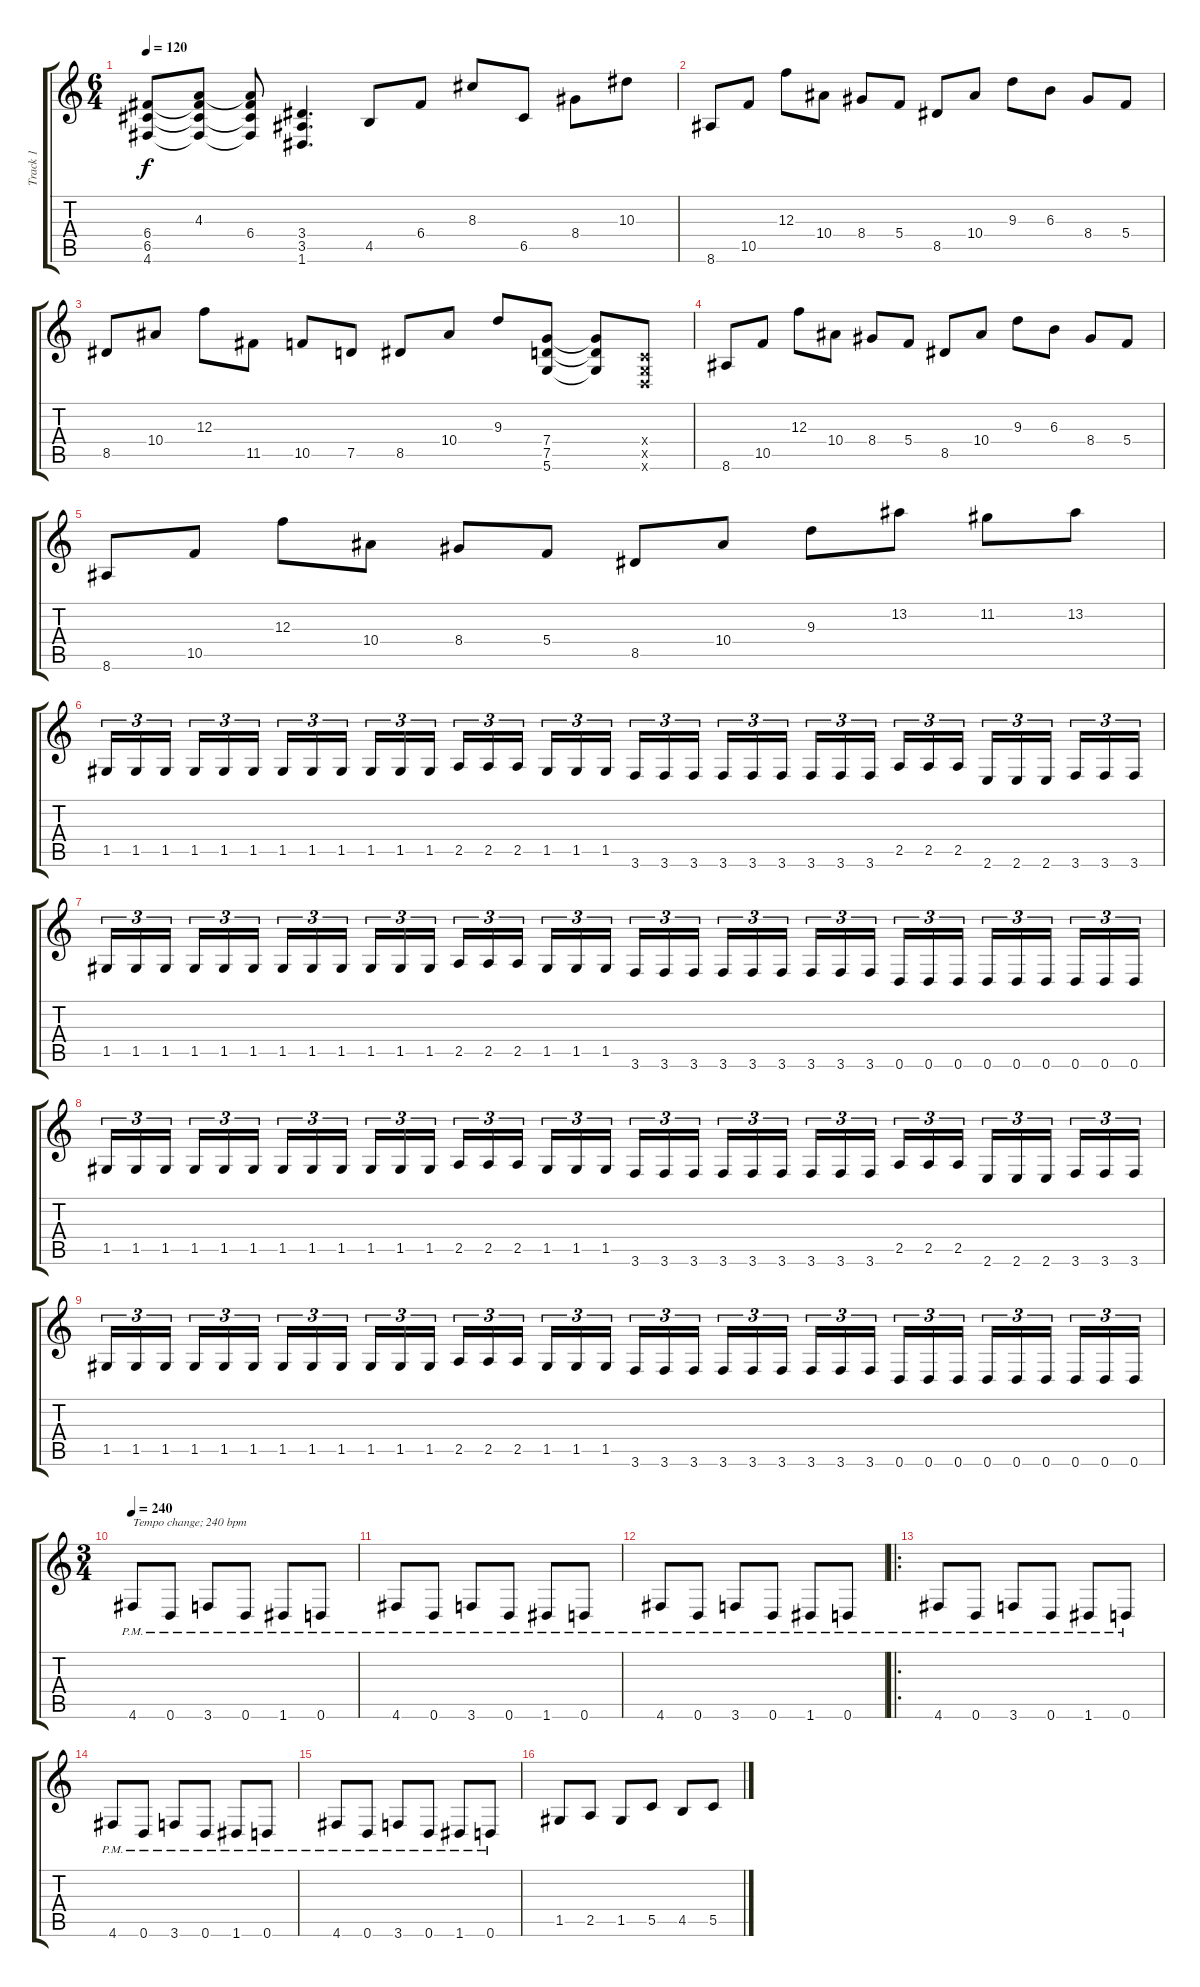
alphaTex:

\track ("Track 1" "Track 1") {instrument distortionguitar}
\staff {score tabs}
\tuning (D4 A3 F3 C3 G2 D2) {hide}
\ts (6 4)
\tempo 120
\clef g2
\ks c
(6.4 6.5 4.6).8{dy f} (4.3 6.4{t} 6.5{t} 4.6{t}).8 (4.3{t} 6.4 6.5{t} 4.6{t}).8 (3.4 3.5 1.6).4{d} 4.5.8 6.4.8 8.3.8 6.5.8 8.4.8 10.3.8 |
8.6.8 10.5.8 12.3.8 10.4.8 8.4.8 5.4.8 8.5.8 10.4.8 9.3.8 6.3.8 8.4.8 5.4.8 |
8.5.8 10.4.8 12.3.8 11.5.8 10.5.8 7.5.8 8.5.8 10.4.8 9.3.8 (7.4 7.5 5.6).8 (7.4{t} 7.5{t} 5.6{t}).8 (0.4{x} 0.5{x} 0.6{x}).8 |
8.6.8 10.5.8 12.3.8 10.4.8 8.4.8 5.4.8 8.5.8 10.4.8 9.3.8 6.3.8 8.4.8 5.4.8 |
8.6.8 10.5.8 12.3.8 10.4.8 8.4.8 5.4.8 8.5.8 10.4.8 9.3.8 13.2.8 11.2.8 13.2.8 |
1.5.16{tu (3 2)} 1.5.16{tu (3 2)} 1.5.16{tu (3 2) beam splitsecondary} 1.5.16{tu (3 2)} 1.5.16{tu (3 2)} 1.5.16{tu (3 2) beam splitsecondary} 1.5.16{tu (3 2)} 1.5.16{tu (3 2)} 1.5.16{tu (3 2) beam splitsecondary} 1.5.16{tu (3 2)} 1.5.16{tu (3 2)} 1.5.16{tu (3 2) beam splitsecondary} 2.5.16{tu (3 2)} 2.5.16{tu (3 2)} 2.5.16{tu (3 2) beam splitsecondary} 1.5.16{tu (3 2)} 1.5.16{tu (3 2)} 1.5.16{tu (3 2)} 3.6.16{tu (3 2)} 3.6.16{tu (3 2)} 3.6.16{tu (3 2) beam splitsecondary} 3.6.16{tu (3 2)} 3.6.16{tu (3 2)} 3.6.16{tu (3 2) beam splitsecondary} 3.6.16{tu (3 2)} 3.6.16{tu (3 2)} 3.6.16{tu (3 2) beam splitsecondary} 2.5.16{tu (3 2)} 2.5.16{tu (3 2)} 2.5.16{tu (3 2) beam splitsecondary} 2.6.16{tu (3 2)} 2.6.16{tu (3 2)} 2.6.16{tu (3 2) beam splitsecondary} 3.6.16{tu (3 2)} 3.6.16{tu (3 2)} 3.6.16{tu (3 2)} |
1.5.16{tu (3 2)} 1.5.16{tu (3 2)} 1.5.16{tu (3 2) beam splitsecondary} 1.5.16{tu (3 2)} 1.5.16{tu (3 2)} 1.5.16{tu (3 2) beam splitsecondary} 1.5.16{tu (3 2)} 1.5.16{tu (3 2)} 1.5.16{tu (3 2) beam splitsecondary} 1.5.16{tu (3 2)} 1.5.16{tu (3 2)} 1.5.16{tu (3 2) beam splitsecondary} 2.5.16{tu (3 2)} 2.5.16{tu (3 2)} 2.5.16{tu (3 2) beam splitsecondary} 1.5.16{tu (3 2)} 1.5.16{tu (3 2)} 1.5.16{tu (3 2)} 3.6.16{tu (3 2)} 3.6.16{tu (3 2)} 3.6.16{tu (3 2) beam splitsecondary} 3.6.16{tu (3 2)} 3.6.16{tu (3 2)} 3.6.16{tu (3 2) beam splitsecondary} 3.6.16{tu (3 2)} 3.6.16{tu (3 2)} 3.6.16{tu (3 2) beam splitsecondary} 0.6.16{tu (3 2)} 0.6.16{tu (3 2)} 0.6.16{tu (3 2) beam splitsecondary} 0.6.16{tu (3 2)} 0.6.16{tu (3 2)} 0.6.16{tu (3 2) beam splitsecondary} 0.6.16{tu (3 2)} 0.6.16{tu (3 2)} 0.6.16{tu (3 2)} |
1.5.16{tu (3 2)} 1.5.16{tu (3 2)} 1.5.16{tu (3 2) beam splitsecondary} 1.5.16{tu (3 2)} 1.5.16{tu (3 2)} 1.5.16{tu (3 2) beam splitsecondary} 1.5.16{tu (3 2)} 1.5.16{tu (3 2)} 1.5.16{tu (3 2) beam splitsecondary} 1.5.16{tu (3 2)} 1.5.16{tu (3 2)} 1.5.16{tu (3 2) beam splitsecondary} 2.5.16{tu (3 2)} 2.5.16{tu (3 2)} 2.5.16{tu (3 2) beam splitsecondary} 1.5.16{tu (3 2)} 1.5.16{tu (3 2)} 1.5.16{tu (3 2)} 3.6.16{tu (3 2)} 3.6.16{tu (3 2)} 3.6.16{tu (3 2) beam splitsecondary} 3.6.16{tu (3 2)} 3.6.16{tu (3 2)} 3.6.16{tu (3 2) beam splitsecondary} 3.6.16{tu (3 2)} 3.6.16{tu (3 2)} 3.6.16{tu (3 2) beam splitsecondary} 2.5.16{tu (3 2)} 2.5.16{tu (3 2)} 2.5.16{tu (3 2) beam splitsecondary} 2.6.16{tu (3 2)} 2.6.16{tu (3 2)} 2.6.16{tu (3 2) beam splitsecondary} 3.6.16{tu (3 2)} 3.6.16{tu (3 2)} 3.6.16{tu (3 2)} |
1.5.16{tu (3 2)} 1.5.16{tu (3 2)} 1.5.16{tu (3 2) beam splitsecondary} 1.5.16{tu (3 2)} 1.5.16{tu (3 2)} 1.5.16{tu (3 2) beam splitsecondary} 1.5.16{tu (3 2)} 1.5.16{tu (3 2)} 1.5.16{tu (3 2) beam splitsecondary} 1.5.16{tu (3 2)} 1.5.16{tu (3 2)} 1.5.16{tu (3 2) beam splitsecondary} 2.5.16{tu (3 2)} 2.5.16{tu (3 2)} 2.5.16{tu (3 2) beam splitsecondary} 1.5.16{tu (3 2)} 1.5.16{tu (3 2)} 1.5.16{tu (3 2)} 3.6.16{tu (3 2)} 3.6.16{tu (3 2)} 3.6.16{tu (3 2) beam splitsecondary} 3.6.16{tu (3 2)} 3.6.16{tu (3 2)} 3.6.16{tu (3 2) beam splitsecondary} 3.6.16{tu (3 2)} 3.6.16{tu (3 2)} 3.6.16{tu (3 2) beam splitsecondary} 0.6.16{tu (3 2)} 0.6.16{tu (3 2)} 0.6.16{tu (3 2) beam splitsecondary} 0.6.16{tu (3 2)} 0.6.16{tu (3 2)} 0.6.16{tu (3 2) beam splitsecondary} 0.6.16{tu (3 2)} 0.6.16{tu (3 2)} 0.6.16{tu (3 2)} |
\ts (3 4)
\tempo 240
4.6{pm}.8{txt "Tempo change; 240 bpm"} 0.6{pm}.8 3.6{pm}.8 0.6{pm}.8 1.6{pm}.8 0.6{pm}.8 |
4.6{pm}.8 0.6{pm}.8 3.6{pm}.8 0.6{pm}.8 1.6{pm}.8 0.6{pm}.8 |
4.6{pm}.8 0.6{pm}.8 3.6{pm}.8 0.6{pm}.8 1.6{pm}.8 0.6{pm}.8 |
\ro
4.6{pm}.8 0.6{pm}.8 3.6{pm}.8 0.6{pm}.8 1.6{pm}.8 0.6{pm}.8 |
4.6{pm}.8 0.6{pm}.8 3.6{pm}.8 0.6{pm}.8 1.6{pm}.8 0.6{pm}.8 |
4.6{pm}.8 0.6{pm}.8 3.6{pm}.8 0.6{pm}.8 1.6{pm}.8 0.6{pm}.8 |
1.5.8 2.5.8 1.5.8 5.5.8 4.5.8 5.5.8
